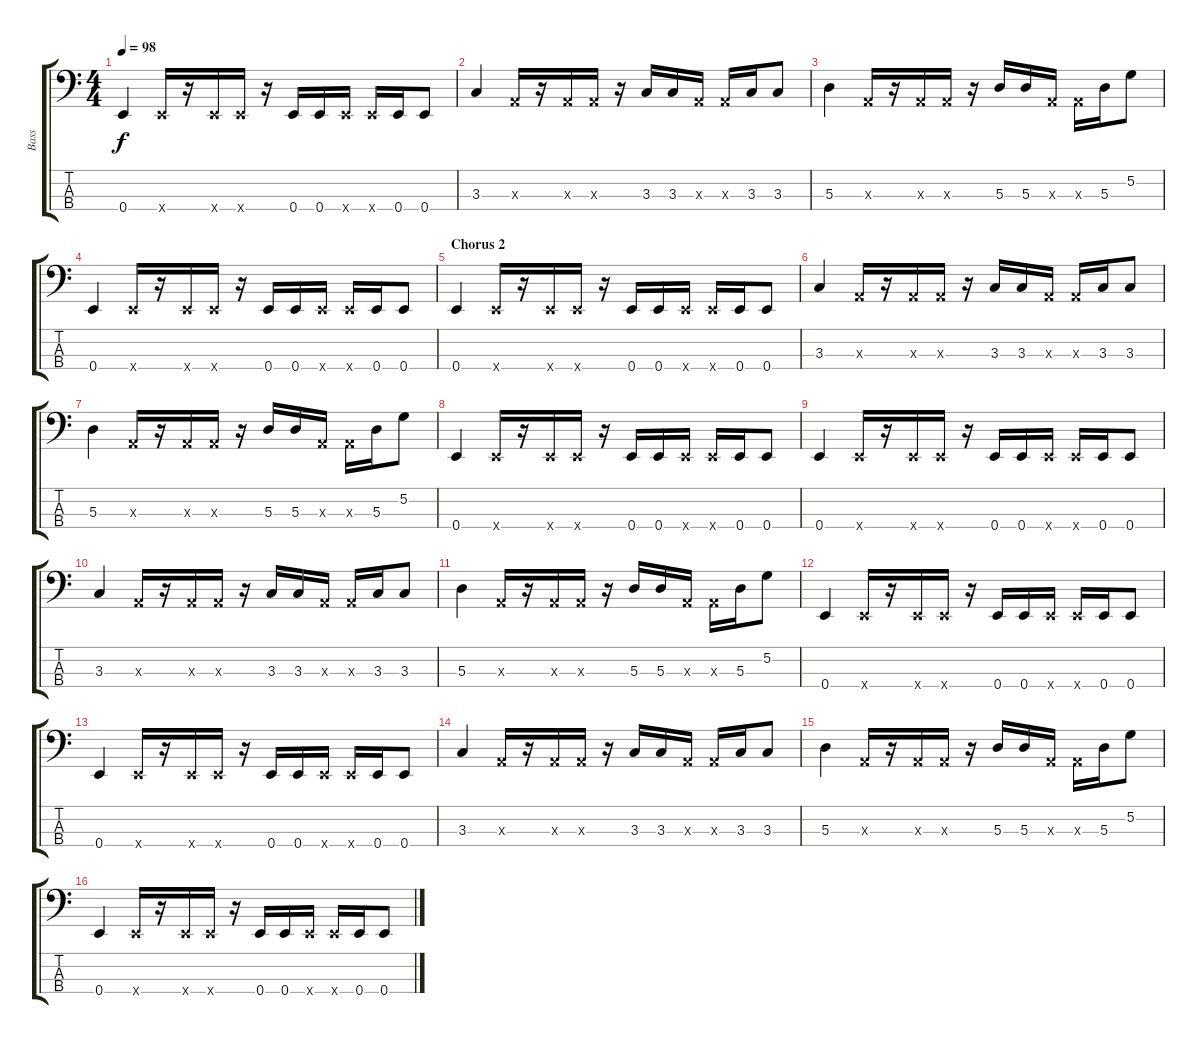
\track ("Bass" "Bass") {instrument electricbassfinger}
\staff {score tabs}
\tuning (G2 D2 A1 E1) {hide}
\ts (4 4)
\tempo 98
\clef f4
\ks c
0.4.4{dy f} 0.4{x}.16 r.16 0.4{x}.16 0.4{x}.16 r.16 0.4.16 0.4.16 0.4{x}.16 0.4{x}.16 0.4.16 0.4.8 |
3.3.4 0.3{x}.16 r.16 0.3{x}.16 0.3{x}.16 r.16 3.3.16 3.3.16 0.3{x}.16 0.3{x}.16 3.3.16 3.3.8 |
5.3.4 0.3{x}.16 r.16 0.3{x}.16 0.3{x}.16 r.16 5.3.16 5.3.16 0.3{x}.16 0.3{x}.16 5.3.16 5.2.8 |
0.4.4 0.4{x}.16 r.16 0.4{x}.16 0.4{x}.16 r.16 0.4.16 0.4.16 0.4{x}.16 0.4{x}.16 0.4.16 0.4.8 |
\section ("" "Chorus 2")
0.4.4 0.4{x}.16 r.16 0.4{x}.16 0.4{x}.16 r.16 0.4.16 0.4.16 0.4{x}.16 0.4{x}.16 0.4.16 0.4.8 |
3.3.4 0.3{x}.16 r.16 0.3{x}.16 0.3{x}.16 r.16 3.3.16 3.3.16 0.3{x}.16 0.3{x}.16 3.3.16 3.3.8 |
5.3.4 0.3{x}.16 r.16 0.3{x}.16 0.3{x}.16 r.16 5.3.16 5.3.16 0.3{x}.16 0.3{x}.16 5.3.16 5.2.8 |
0.4.4 0.4{x}.16 r.16 0.4{x}.16 0.4{x}.16 r.16 0.4.16 0.4.16 0.4{x}.16 0.4{x}.16 0.4.16 0.4.8 |
0.4.4 0.4{x}.16 r.16 0.4{x}.16 0.4{x}.16 r.16 0.4.16 0.4.16 0.4{x}.16 0.4{x}.16 0.4.16 0.4.8 |
3.3.4 0.3{x}.16 r.16 0.3{x}.16 0.3{x}.16 r.16 3.3.16 3.3.16 0.3{x}.16 0.3{x}.16 3.3.16 3.3.8 |
5.3.4 0.3{x}.16 r.16 0.3{x}.16 0.3{x}.16 r.16 5.3.16 5.3.16 0.3{x}.16 0.3{x}.16 5.3.16 5.2.8 |
0.4.4 0.4{x}.16 r.16 0.4{x}.16 0.4{x}.16 r.16 0.4.16 0.4.16 0.4{x}.16 0.4{x}.16 0.4.16 0.4.8 |
0.4.4 0.4{x}.16 r.16 0.4{x}.16 0.4{x}.16 r.16 0.4.16 0.4.16 0.4{x}.16 0.4{x}.16 0.4.16 0.4.8 |
3.3.4 0.3{x}.16 r.16 0.3{x}.16 0.3{x}.16 r.16 3.3.16 3.3.16 0.3{x}.16 0.3{x}.16 3.3.16 3.3.8 |
5.3.4 0.3{x}.16 r.16 0.3{x}.16 0.3{x}.16 r.16 5.3.16 5.3.16 0.3{x}.16 0.3{x}.16 5.3.16 5.2.8 |
0.4.4 0.4{x}.16 r.16 0.4{x}.16 0.4{x}.16 r.16 0.4.16 0.4.16 0.4{x}.16 0.4{x}.16 0.4.16 0.4.8
